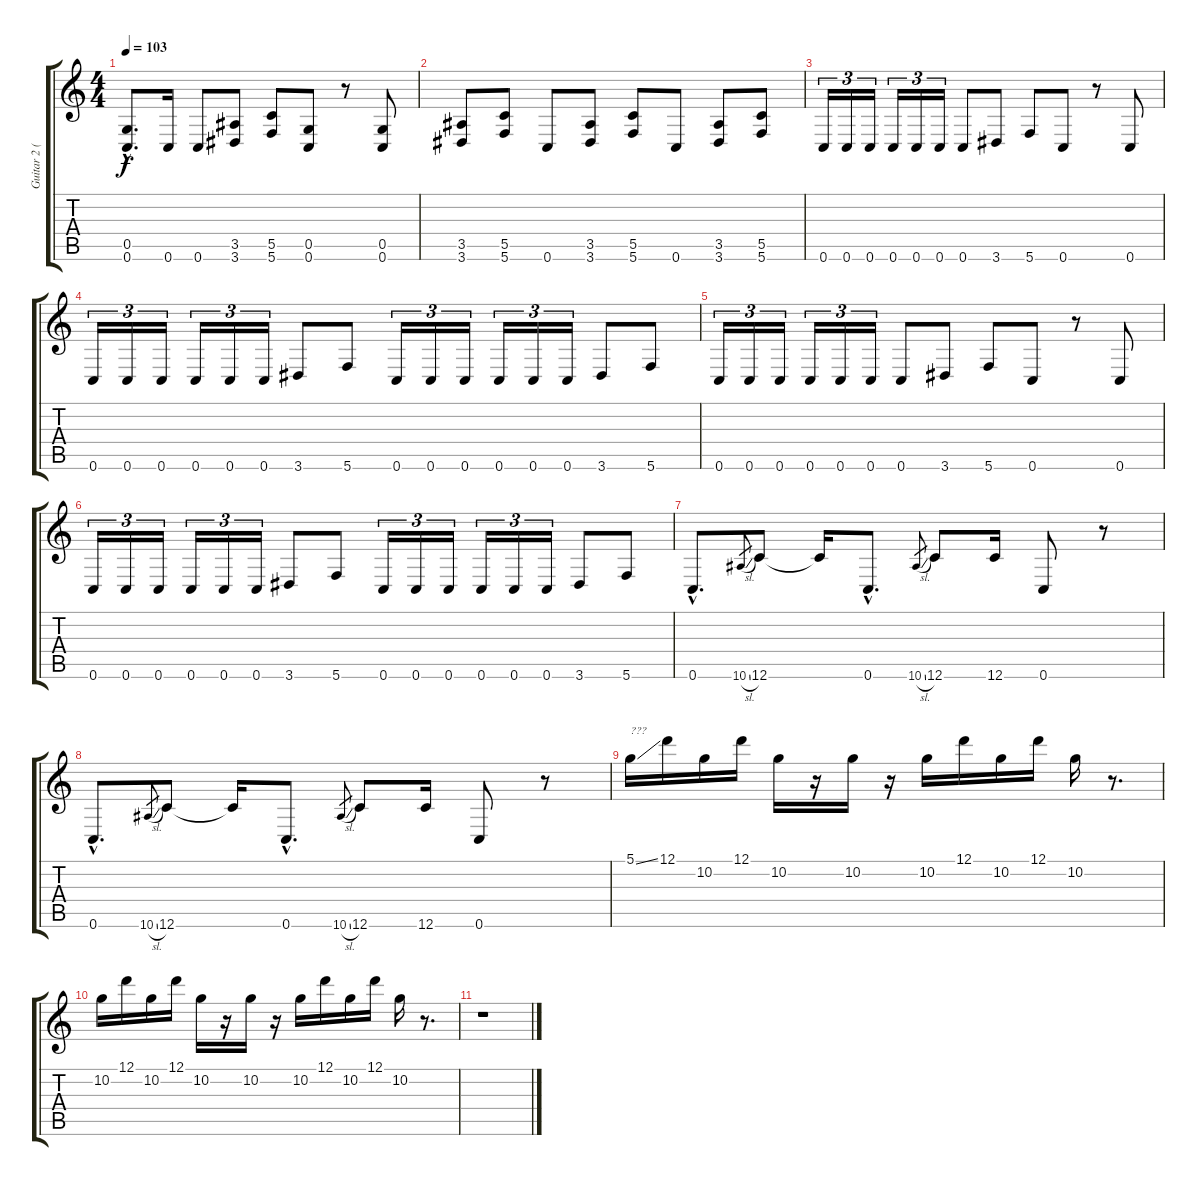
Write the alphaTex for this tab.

\track ("Guitar 2 (James)" "Guitar 2 (") {instrument overdrivenguitar}
\staff {score tabs}
\tuning (D4 A3 F3 C3 G2 C2) {hide}
\ts (4 4)
\tempo 103
\clef g2
\ks c
(0.5{hac} 0.6{hac}).8{d dy f} 0.6.16 0.6.8 (3.5 3.6).8 (5.5 5.6).8 (0.5 0.6).8 r.8 (0.5 0.6).8 |
(3.5 3.6).8 (5.5 5.6).8 0.6.8 (3.5 3.6).8 (5.5 5.6).8 0.6.8 (3.5 3.6).8 (5.5 5.6).8 |
0.6.16{tu (3 2)} 0.6.16{tu (3 2)} 0.6.16{tu (3 2)} 0.6.16{tu (3 2)} 0.6.16{tu (3 2)} 0.6.16{tu (3 2)} 0.6.8 3.6.8 5.6.8 0.6.8 r.8 0.6.8 |
0.6.16{tu (3 2)} 0.6.16{tu (3 2)} 0.6.16{tu (3 2)} 0.6.16{tu (3 2)} 0.6.16{tu (3 2)} 0.6.16{tu (3 2)} 3.6.8 5.6.8 0.6.16{tu (3 2)} 0.6.16{tu (3 2)} 0.6.16{tu (3 2)} 0.6.16{tu (3 2)} 0.6.16{tu (3 2)} 0.6.16{tu (3 2)} 3.6.8 5.6.8 |
0.6.16{tu (3 2)} 0.6.16{tu (3 2)} 0.6.16{tu (3 2)} 0.6.16{tu (3 2)} 0.6.16{tu (3 2)} 0.6.16{tu (3 2)} 0.6.8 3.6.8 5.6.8 0.6.8 r.8 0.6.8 |
0.6.16{tu (3 2)} 0.6.16{tu (3 2)} 0.6.16{tu (3 2)} 0.6.16{tu (3 2)} 0.6.16{tu (3 2)} 0.6.16{tu (3 2)} 3.6.8 5.6.8 0.6.16{tu (3 2)} 0.6.16{tu (3 2)} 0.6.16{tu (3 2)} 0.6.16{tu (3 2)} 0.6.16{tu (3 2)} 0.6.16{tu (3 2)} 3.6.8 5.6.8 |
0.6{hac}.8{d} 10.6{sl}.8{gr} 12.6.8 12.6{t}.16 0.6{hac}.8{d} 10.6{sl}.8{gr} 12.6.8 12.6.16 0.6.8 r.8 |
0.6{hac}.8{d} 10.6{sl}.8{gr} 12.6.8 12.6{t}.16 0.6{hac}.8{d} 10.6{sl}.8{gr} 12.6.8 12.6.16 0.6.8 r.8 |
5.1{ss}.16{txt "???" volume 11} 12.1.16 10.2.16 12.1.16 10.2.16 r.16 10.2.16 r.16 10.2.16 12.1.16 10.2.16 12.1.16 10.2.16 r.8{d} |
10.2.16 12.1.16 10.2.16 12.1.16 10.2.16 r.16 10.2.16 r.16 10.2.16 12.1.16 10.2.16 12.1.16 10.2.16 r.8{d} |
r.1{volume 16}
